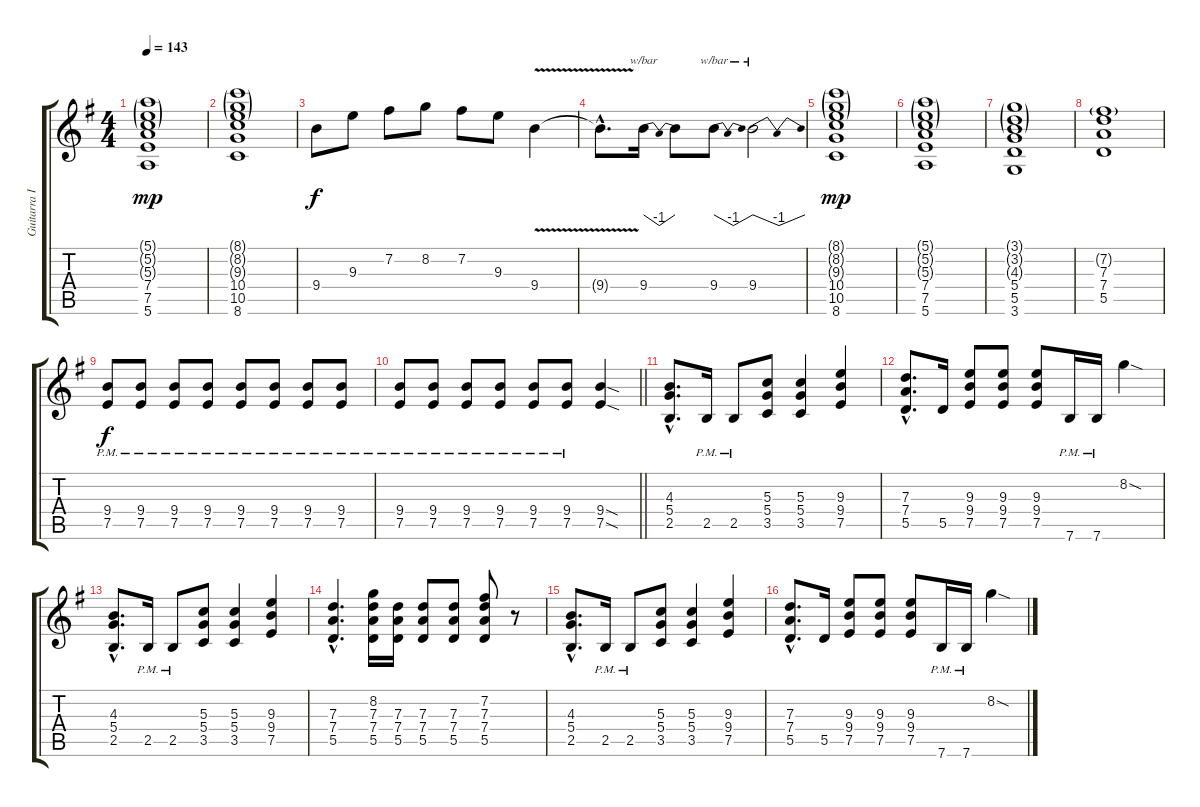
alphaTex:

\track ("Guitarra II" "Guitarra I") {instrument overdrivenguitar}
\staff {score tabs}
\tuning (E4 B3 G3 D3 A2 E2) {hide}
\ts (4 4)
\tempo 143
\clef g2
\ks g
(5.1{g} 5.2{g} 5.3{g} 7.4 7.5 5.6).1{dy mp} |
(8.1{g} 8.2{g} 9.3{g} 10.4 10.5 8.6).1 |
9.4.8{dy f} 9.3.8 7.2.8 8.2.8 7.2.8 9.3.8 9.4{v}.4 |
9.4{hac t}.8{d} 9.4.16{tbe (dip default 0 0 30 -4 60 0)} 9.4{t}.8 9.4.8{tbe (dip default 0 0 30 -4 60 0)} 9.4.2{tbe (dip default 0 0 30 -4 60 0)} |
(8.1{g} 8.2{g} 9.3{g} 10.4 10.5 8.6).1{dy mp} |
(5.1{g} 5.2{g} 5.3{g} 7.4 7.5 5.6).1 |
(3.1{g} 3.2{g} 4.3{g} 5.4 5.5 3.6).1 |
(7.2{g} 7.3 7.4 5.5).1 |
(9.4{pm} 7.5).8{dy f} (9.4{pm} 7.5).8 (9.4{pm} 7.5).8 (9.4{pm} 7.5).8 (9.4{pm} 7.5).8 (9.4{pm} 7.5).8 (9.4{pm} 7.5).8 (9.4{pm} 7.5).8 |
\barLineRight lightlight
(9.4{pm} 7.5).8 (9.4{pm} 7.5).8 (9.4{pm} 7.5).8 (9.4{pm} 7.5).8 (9.4{pm} 7.5).8 (9.4{pm} 7.5).8 (9.4{sod} 7.5{sod}).4 |
(4.3{hac} 5.4{hac} 2.5{hac}).8{d} 2.5{pm}.16 2.5{pm}.8 (5.3 5.4 3.5).8 (5.3 5.4 3.5).4 (9.3 9.4 7.5).4 |
(7.3{hac} 7.4{hac} 5.5{hac}).8{d} 5.5.16 (9.3 9.4 7.5).8 (9.3 9.4 7.5).8 (9.3 9.4 7.5).8 7.6{pm}.16 7.6{pm}.16 8.2{sod}.4 |
(4.3{hac} 5.4{hac} 2.5{hac}).8{d} 2.5{pm}.16 2.5{pm}.8 (5.3 5.4 3.5).8 (5.3 5.4 3.5).4 (9.3 9.4 7.5).4 |
(7.3{hac} 7.4{hac} 5.5{hac}).4{d} (8.2 7.3 7.4 5.5).16 (7.3 7.4 5.5).16 (7.3 7.4 5.5).8 (7.3 7.4 5.5).8 (7.2 7.3 7.4 5.5).8 r.8 |
(4.3{hac} 5.4{hac} 2.5{hac}).8{d} 2.5{pm}.16 2.5{pm}.8 (5.3 5.4 3.5).8 (5.3 5.4 3.5).4 (9.3 9.4 7.5).4 |
(7.3{hac} 7.4{hac} 5.5{hac}).8{d} 5.5.16 (9.3 9.4 7.5).8 (9.3 9.4 7.5).8 (9.3 9.4 7.5).8 7.6{pm}.16 7.6{pm}.16 8.2{sod}.4
